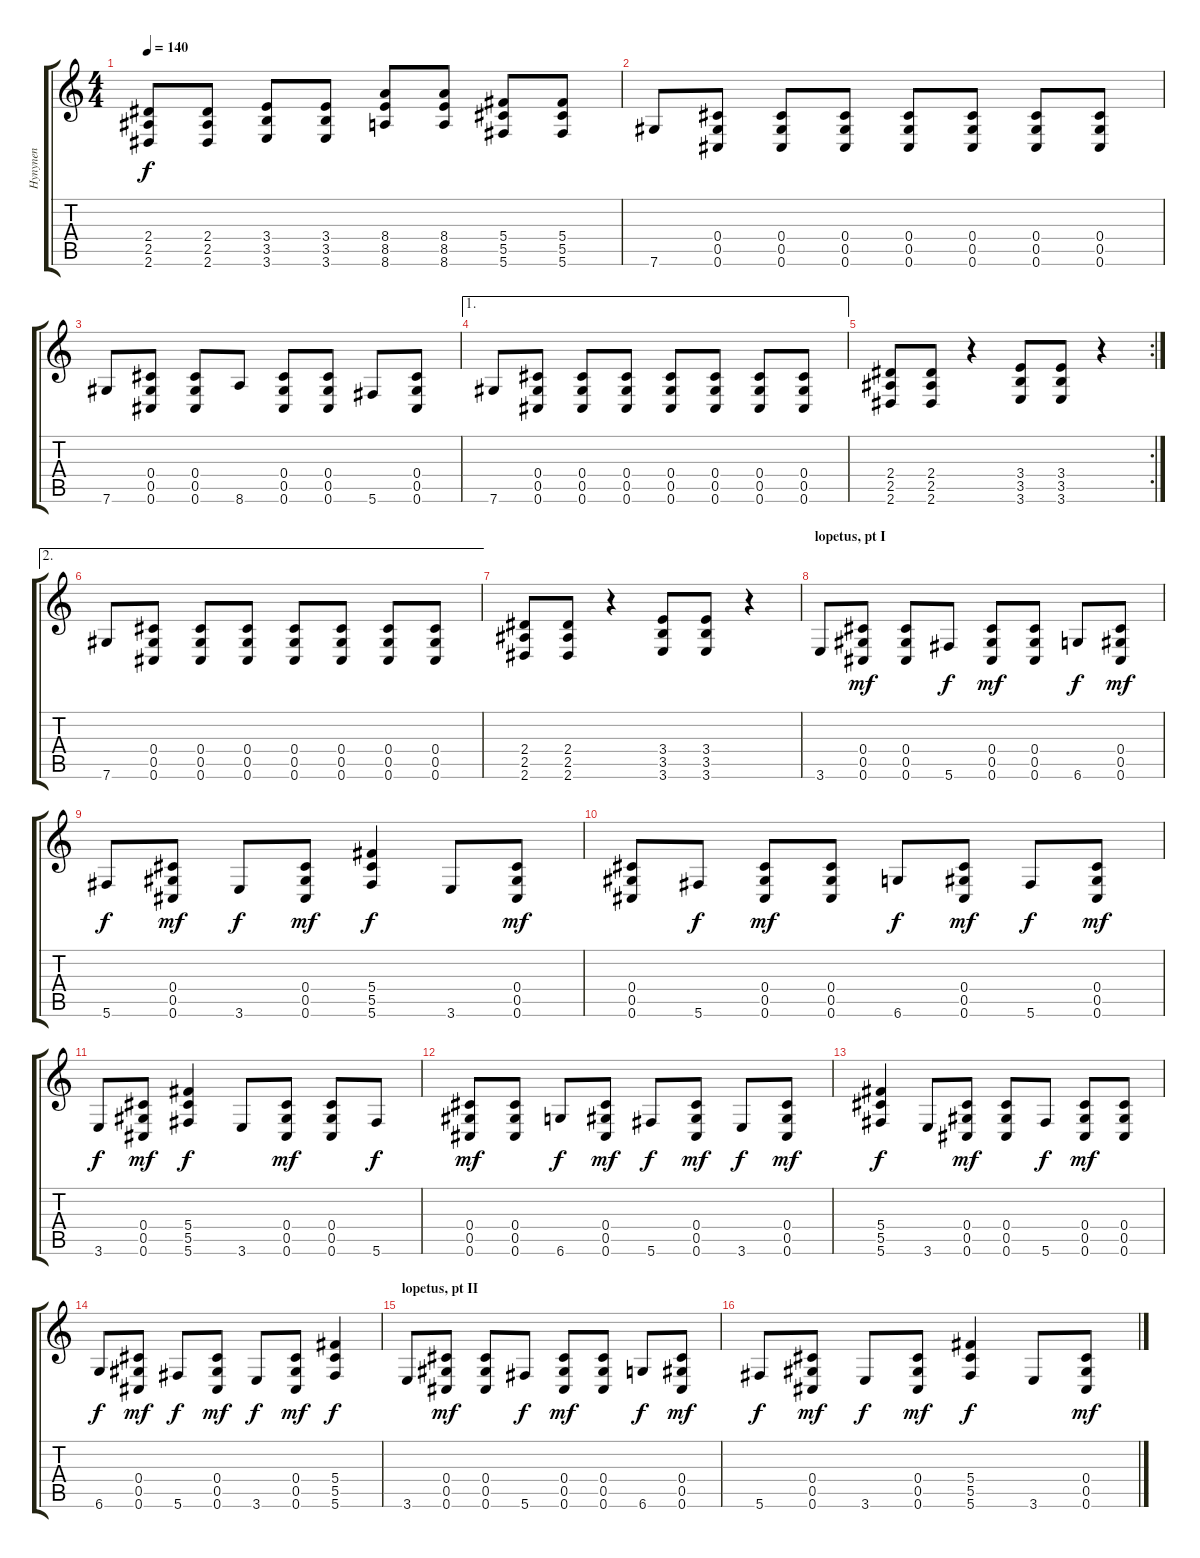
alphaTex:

\track ("Hynynen" "Hynynen") {instrument distortionguitar}
\staff {score tabs}
\tuning (Eb4 Bb3 Gb3 Db3 Ab2 Db2) {hide}
\ts (4 4)
\tempo 140
\clef g2
\ks c
(2.4 2.5 2.6).8{dy f} (2.4 2.5 2.6).8 (3.4 3.5 3.6).8 (3.4 3.5 3.6).8 (8.4 8.5 8.6).8 (8.4 8.5 8.6).8 (5.4 5.5 5.6).8 (5.4 5.5 5.6).8 |
7.6.8 (0.4 0.5 0.6).8 (0.4 0.5 0.6).8 (0.4 0.5 0.6).8 (0.4 0.5 0.6).8 (0.4 0.5 0.6).8 (0.4 0.5 0.6).8 (0.4 0.5 0.6).8 |
7.6.8 (0.4 0.5 0.6).8 (0.4 0.5 0.6).8 8.6.8 (0.4 0.5 0.6).8 (0.4 0.5 0.6).8 5.6.8 (0.4 0.5 0.6).8 |
\ae 1
7.6.8 (0.4 0.5 0.6).8 (0.4 0.5 0.6).8 (0.4 0.5 0.6).8 (0.4 0.5 0.6).8 (0.4 0.5 0.6).8 (0.4 0.5 0.6).8 (0.4 0.5 0.6).8 |
\rc 2
(2.4 2.5 2.6).8 (2.4 2.5 2.6).8 r.4 (3.4 3.5 3.6).8 (3.4 3.5 3.6).8 r.4 |
\ae 2
7.6.8 (0.4 0.5 0.6).8 (0.4 0.5 0.6).8 (0.4 0.5 0.6).8 (0.4 0.5 0.6).8 (0.4 0.5 0.6).8 (0.4 0.5 0.6).8 (0.4 0.5 0.6).8 |
(2.4 2.5 2.6).8 (2.4 2.5 2.6).8 r.4 (3.4 3.5 3.6).8 (3.4 3.5 3.6).8 r.4 |
\section ("" "lopetus, pt I")
3.6.8 (0.4 0.5 0.6).8{dy mf} (0.4 0.5 0.6).8 5.6.8{dy f} (0.4 0.5 0.6).8{dy mf} (0.4 0.5 0.6).8 6.6.8{dy f} (0.4 0.5 0.6).8{dy mf} |
5.6.8{dy f} (0.4 0.5 0.6).8{dy mf} 3.6.8{dy f} (0.4 0.5 0.6).8{dy mf} (5.4 5.5 5.6).4{dy f} 3.6.8 (0.4 0.5 0.6).8{dy mf} |
(0.4 0.5 0.6).8 5.6.8{dy f} (0.4 0.5 0.6).8{dy mf} (0.4 0.5 0.6).8 6.6.8{dy f} (0.4 0.5 0.6).8{dy mf} 5.6.8{dy f} (0.4 0.5 0.6).8{dy mf} |
3.6.8{dy f} (0.4 0.5 0.6).8{dy mf} (5.4 5.5 5.6).4{dy f} 3.6.8 (0.4 0.5 0.6).8{dy mf} (0.4 0.5 0.6).8 5.6.8{dy f} |
(0.4 0.5 0.6).8{dy mf} (0.4 0.5 0.6).8 6.6.8{dy f} (0.4 0.5 0.6).8{dy mf} 5.6.8{dy f} (0.4 0.5 0.6).8{dy mf} 3.6.8{dy f} (0.4 0.5 0.6).8{dy mf} |
(5.4 5.5 5.6).4{dy f} 3.6.8 (0.4 0.5 0.6).8{dy mf} (0.4 0.5 0.6).8 5.6.8{dy f} (0.4 0.5 0.6).8{dy mf} (0.4 0.5 0.6).8 |
6.6.8{dy f} (0.4 0.5 0.6).8{dy mf} 5.6.8{dy f} (0.4 0.5 0.6).8{dy mf} 3.6.8{dy f} (0.4 0.5 0.6).8{dy mf} (5.4 5.5 5.6).4{dy f} |
\section ("" "lopetus, pt II")
3.6.8 (0.4 0.5 0.6).8{dy mf} (0.4 0.5 0.6).8 5.6.8{dy f} (0.4 0.5 0.6).8{dy mf} (0.4 0.5 0.6).8 6.6.8{dy f} (0.4 0.5 0.6).8{dy mf} |
5.6.8{dy f} (0.4 0.5 0.6).8{dy mf} 3.6.8{dy f} (0.4 0.5 0.6).8{dy mf} (5.4 5.5 5.6).4{dy f} 3.6.8 (0.4 0.5 0.6).8{dy mf}
